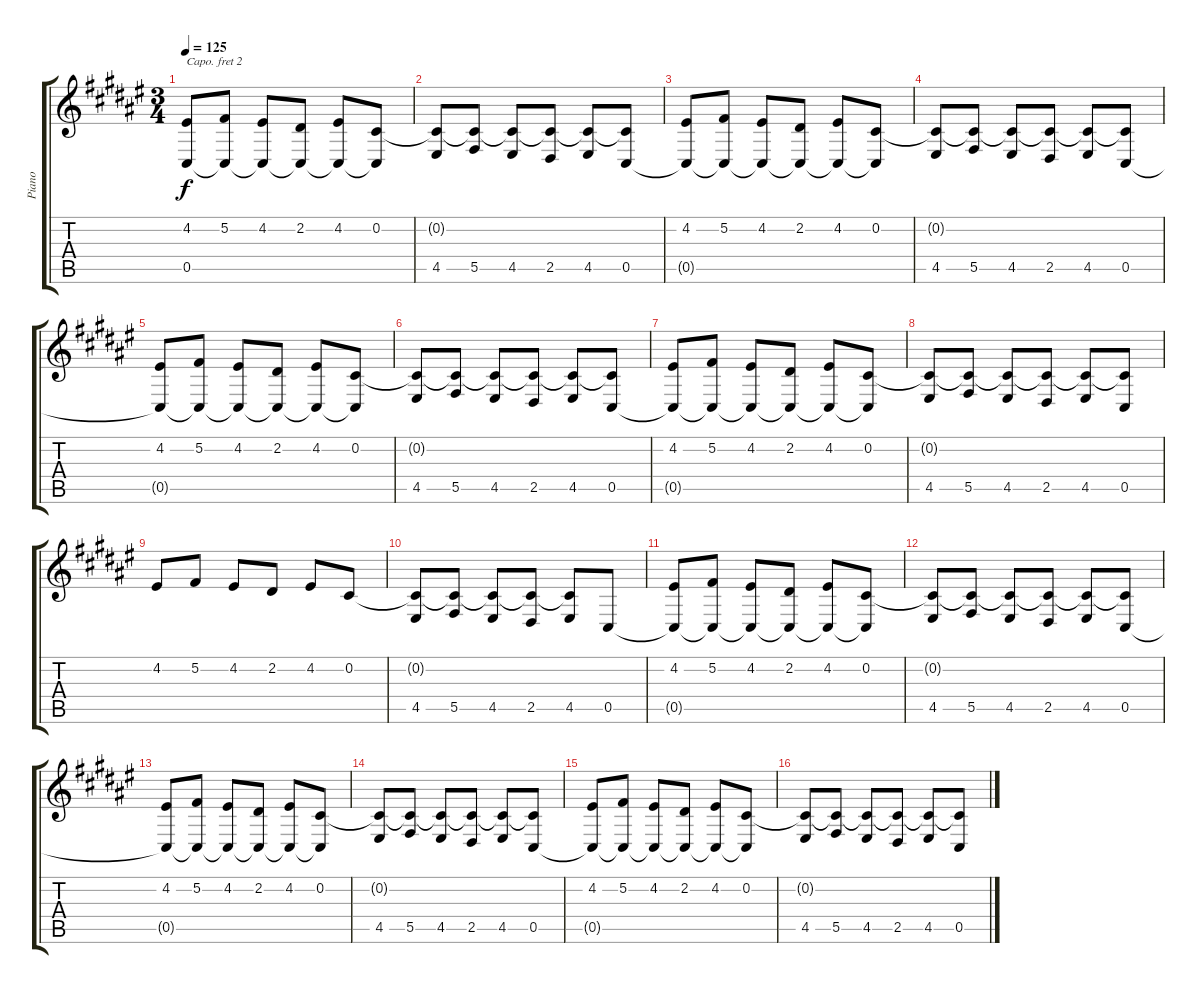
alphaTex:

\track ("Piano" "Piano") {instrument acousticgrandpiano}
\staff {score tabs}
\capo 2
\tuning (E4 B3 Ab3 E3 B2 E2) {hide}
\ts (3 4)
\tempo 125
\clef g2
\ks f#
(4.2 0.5).8{dy f} (5.2 0.5{t}).8 (4.2 0.5{t}).8 (2.2 0.5{t}).8 (4.2 0.5{t}).8 (0.2 0.5{t}).8 |
(0.2{t} 4.5).8 (0.2{t} 5.5).8 (0.2{t} 4.5).8 (0.2{t} 2.5).8 (0.2{t} 4.5).8 (0.2{t} 0.5).8 |
(4.2 0.5{t}).8 (5.2 0.5{t}).8 (4.2 0.5{t}).8 (2.2 0.5{t}).8 (4.2 0.5{t}).8 (0.2 0.5{t}).8 |
(0.2{t} 4.5).8 (0.2{t} 5.5).8 (0.2{t} 4.5).8 (0.2{t} 2.5).8 (0.2{t} 4.5).8 (0.2{t} 0.5).8 |
(4.2 0.5{t}).8{volume 11} (5.2 0.5{t}).8 (4.2 0.5{t}).8 (2.2 0.5{t}).8 (4.2 0.5{t}).8 (0.2 0.5{t}).8 |
(0.2{t} 4.5).8 (0.2{t} 5.5).8 (0.2{t} 4.5).8 (0.2{t} 2.5).8 (0.2{t} 4.5).8 (0.2{t} 0.5).8 |
(4.2 0.5{t}).8 (5.2 0.5{t}).8 (4.2 0.5{t}).8 (2.2 0.5{t}).8 (4.2 0.5{t}).8 (0.2 0.5{t}).8 |
(0.2{t} 4.5).8 (0.2{t} 5.5).8 (0.2{t} 4.5).8 (0.2{t} 2.5).8 (0.2{t} 4.5).8 (0.2{t} 0.5).8 |
4.2.8 5.2.8 4.2.8 2.2.8 4.2.8 0.2.8 |
(0.2{t} 4.5).8 (0.2{t} 5.5).8 (0.2{t} 4.5).8 (0.2{t} 2.5).8 (0.2{t} 4.5).8 0.5.8 |
(4.2 0.5{t}).8 (5.2 0.5{t}).8 (4.2 0.5{t}).8 (2.2 0.5{t}).8 (4.2 0.5{t}).8 (0.2 0.5{t}).8 |
(0.2{t} 4.5).8 (0.2{t} 5.5).8 (0.2{t} 4.5).8 (0.2{t} 2.5).8 (0.2{t} 4.5).8 (0.2{t} 0.5).8 |
(4.2 0.5{t}).8 (5.2 0.5{t}).8 (4.2 0.5{t}).8 (2.2 0.5{t}).8 (4.2 0.5{t}).8 (0.2 0.5{t}).8 |
(0.2{t} 4.5).8 (0.2{t} 5.5).8 (0.2{t} 4.5).8 (0.2{t} 2.5).8 (0.2{t} 4.5).8 (0.2{t} 0.5).8 |
(4.2 0.5{t}).8 (5.2 0.5{t}).8 (4.2 0.5{t}).8 (2.2 0.5{t}).8 (4.2 0.5{t}).8 (0.2 0.5{t}).8 |
(0.2{t} 4.5).8 (0.2{t} 5.5).8 (0.2{t} 4.5).8 (0.2{t} 2.5).8 (0.2{t} 4.5).8 (0.2{t} 0.5).8
